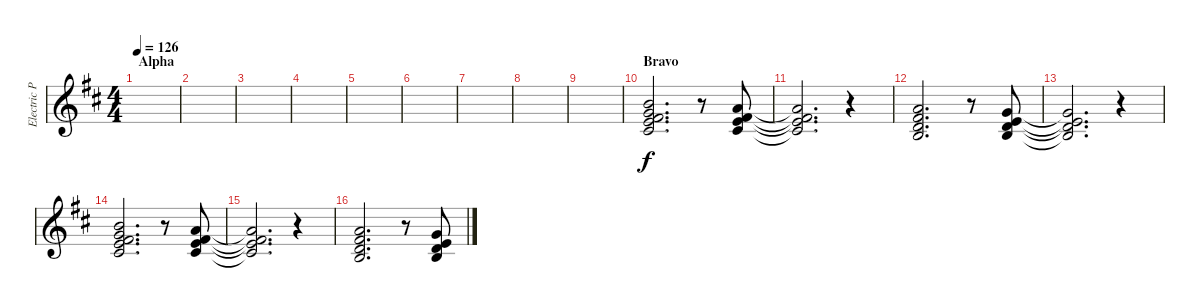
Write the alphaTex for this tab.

\track ("Electric Piano (Staff 1)" "Electric P") {instrument electricgrandpiano}
\staff {score}
\tuning (E4 B3 G3 D3 A2 E2 B1) {hide}
\ts (4 4)
\section ("" "Alpha")
\tempo 126
\clef g2
\ks bminor
|
|
|
|
|
|
|
|
|
\section ("" "Bravo")
(0.1 2.2 12.3 21.4 21.5).2{d} r.8 (0.1 2.2 11.3 19.4).8 |
(0.1{t} 2.2{t} 11.3{t} 19.4{t}).2{d} r.4 |
(2.1 0.2 7.3 19.4).2{d} r.8 (0.1 0.2 7.3 17.4).8 |
(0.1{t} 0.2{t} 7.3{t} 17.4{t}).2{d} r.4 |
(0.1 2.2 12.3 21.4 21.5).2{d} r.8 (0.1 2.2 11.3 19.4).8 |
(0.1{t} 2.2{t} 11.3{t} 19.4{t}).2{d} r.4 |
(2.1 0.2 7.3 19.4).2{d} r.8 (0.1 0.2 7.3 17.4).8
